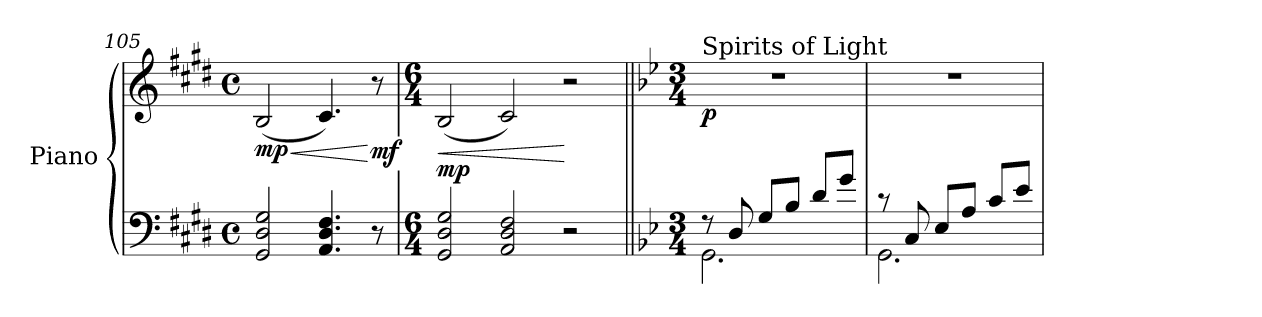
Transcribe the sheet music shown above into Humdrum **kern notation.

**kern	**kern	**dynam
*part1	*part1	*part1
*staff2	*staff1	*staff1/2
*I"Piano	*	*
*I'Pno.	*	*
!!LO:LB:g=z
*clefF4	*clefG2	*
*k[f#c#g#d#]	*k[f#c#g#d#]	*
*M4/4	*M4/4	*
*met(c)	*met(c)	*
=105	=105	=105
!	!	!LO:HP:b
!	!	!LO:DY:n=1:b
2GG#/ 2D#/ 2G#/	(2B/	< mp
4.AA/ 4.D#/ 4.F#/	4.c#/)	.
!	!	!LO:DY:n=2:b
8r	8r	[ mf
=106	=106	=106
*M6/4	*M6/4	*
!	!	!LO:HP:b
!	!	!LO:DY:n=1:a=2
2GG#/ 2D#/ 2G#/	(2B/	< mp
2AA/ 2D#/ 2F#/	2c#/)	.
2r	2r	[
=107||	=107||	=107||
*k[b-e-]	*k[b-e-]	*
*M3/4	*M3/4	*
*	*MM80	*
*^	*	*
!	!	!LO:TX:a:t=Spirits of Light	!
!	!	!	!LO:DY:b
8r	2.GG\	2.r	p
8D/	.	.	.
8G/L	.	.	.
8B-/J	.	.	.
8d/L	.	.	.
8g/J	.	.	.
=108	=108	=108	=108
8r	2.GG\	2.r	.
8C/	.	.	.
8E-/L	.	.	.
8A/J	.	.	.
8c/L	.	.	.
8e-/J	.	.	.
*v	*v	*	*
=	=	=
*-	*-	*-
